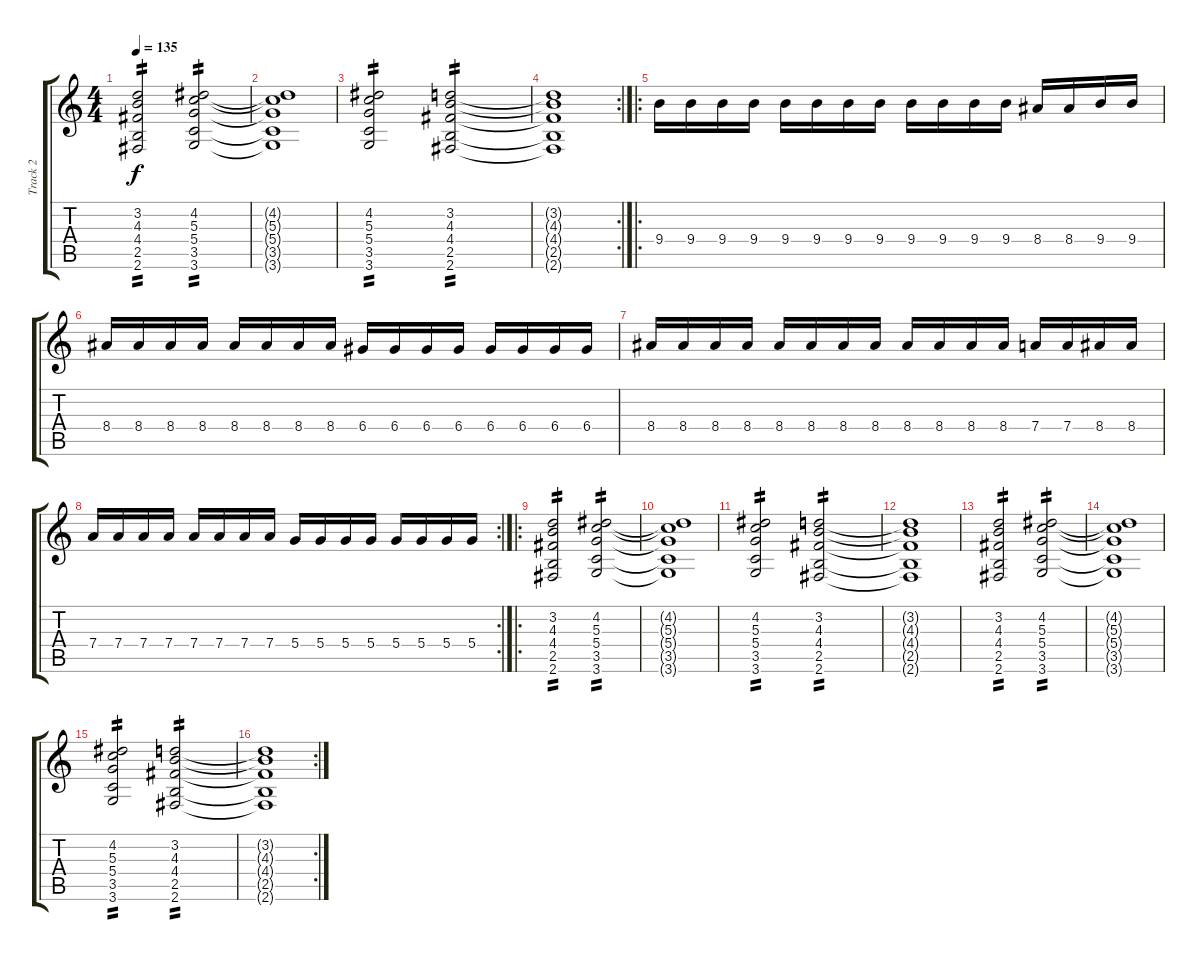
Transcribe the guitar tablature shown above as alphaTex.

\track ("Track 2" "Track 2") {instrument overdrivenguitar}
\staff {score tabs}
\tuning (E4 B3 G3 D3 A2 E2) {hide}
\ts (4 4)
\tempo 135
\clef g2
\ks c
(3.2 4.3 4.4 2.5 2.6).2{tp 2 dy f} (4.2 5.3 5.4 3.5 3.6).2{tp 2} |
(4.2{t} 5.3{t} 5.4{t} 3.5{t} 3.6{t}).1 |
(4.2 5.3 5.4 3.5 3.6).2{tp 2} (3.2 4.3 4.4 2.5 2.6).2{tp 2} |
\rc 2
(3.2{t} 4.3{t} 4.4{t} 2.5{t} 2.6{t}).1 |
\ro
9.4.16 9.4.16 9.4.16 9.4.16 9.4.16 9.4.16 9.4.16 9.4.16 9.4.16 9.4.16 9.4.16 9.4.16 8.4.16 8.4.16 9.4.16 9.4.16 |
8.4.16 8.4.16 8.4.16 8.4.16 8.4.16 8.4.16 8.4.16 8.4.16 6.4.16 6.4.16 6.4.16 6.4.16 6.4.16 6.4.16 6.4.16 6.4.16 |
8.4.16 8.4.16 8.4.16 8.4.16 8.4.16 8.4.16 8.4.16 8.4.16 8.4.16 8.4.16 8.4.16 8.4.16 7.4.16 7.4.16 8.4.16 8.4.16 |
\rc 2
7.4.16 7.4.16 7.4.16 7.4.16 7.4.16 7.4.16 7.4.16 7.4.16 5.4.16 5.4.16 5.4.16 5.4.16 5.4.16 5.4.16 5.4.16 5.4.16 |
\ro
(3.2 4.3 4.4 2.5 2.6).2{tp 2} (4.2 5.3 5.4 3.5 3.6).2{tp 2} |
(4.2{t} 5.3{t} 5.4{t} 3.5{t} 3.6{t}).1 |
(4.2 5.3 5.4 3.5 3.6).2{tp 2} (3.2 4.3 4.4 2.5 2.6).2{tp 2} |
(3.2{t} 4.3{t} 4.4{t} 2.5{t} 2.6{t}).1 |
(3.2 4.3 4.4 2.5 2.6).2{tp 2} (4.2 5.3 5.4 3.5 3.6).2{tp 2} |
(4.2{t} 5.3{t} 5.4{t} 3.5{t} 3.6{t}).1 |
(4.2 5.3 5.4 3.5 3.6).2{tp 2} (3.2 4.3 4.4 2.5 2.6).2{tp 2} |
\rc 2
(3.2{t} 4.3{t} 4.4{t} 2.5{t} 2.6{t}).1
